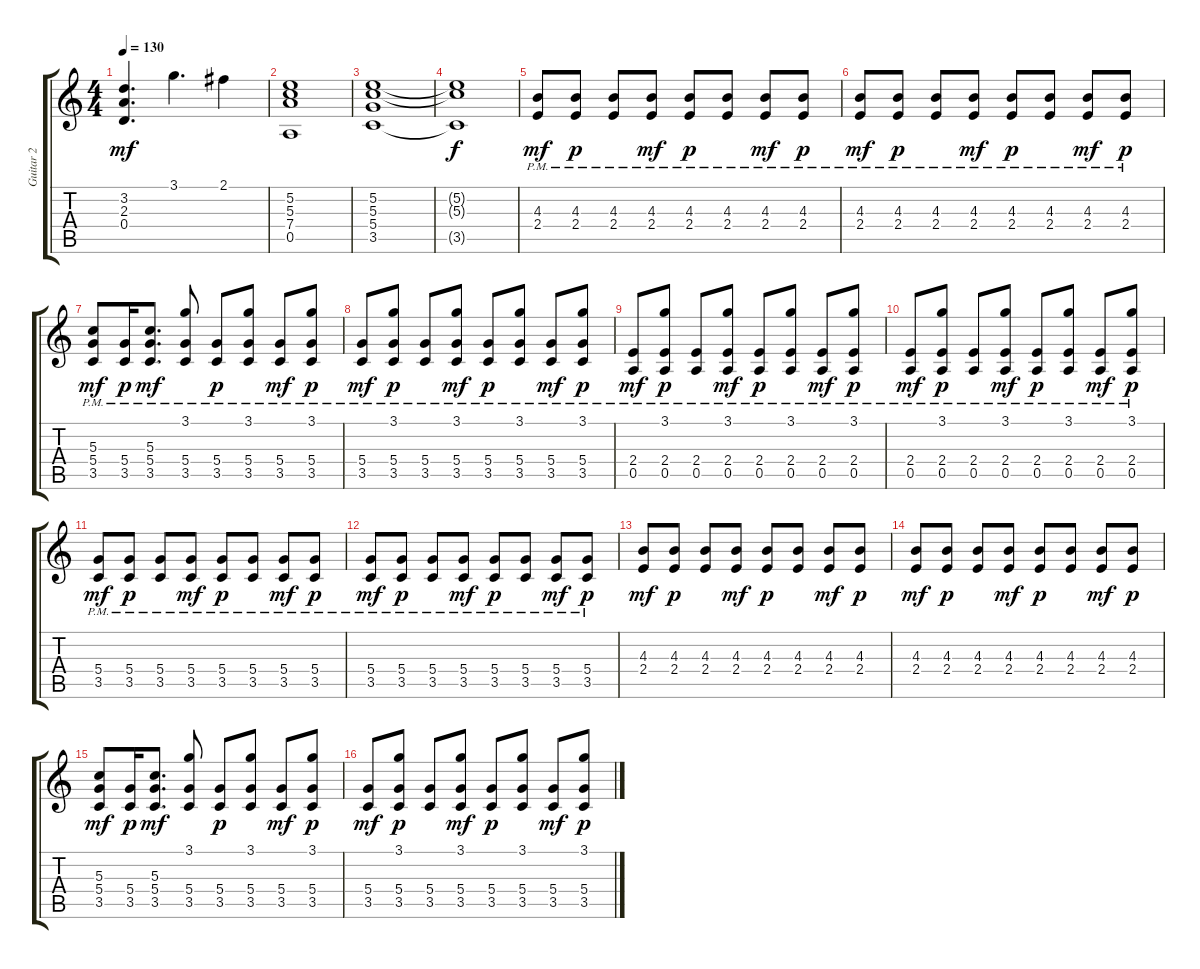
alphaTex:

\track ("Guitar 2" "Guitar 2") {instrument overdrivenguitar}
\staff {score tabs}
\tuning (E4 B3 G3 D3 A2 E2) {hide}
\ts (4 4)
\tempo 130
\clef g2
\ks c
(3.2 2.3 0.4).4{d dy mf} 3.1.4{d} 2.1.4 |
(5.2 5.3 7.4 0.5).1 |
(5.2 5.3 5.4 3.5).1 |
(5.2{t} 5.3{t} 3.5{t}).1{dy f} |
(4.3{pm} 2.4{pm}).8{dy mf} (4.3{pm} 2.4{pm}).8{dy p} (4.3{pm} 2.4{pm}).8 (4.3{pm} 2.4{pm}).8{dy mf} (4.3{pm} 2.4{pm}).8{dy p} (4.3{pm} 2.4{pm}).8 (4.3{pm} 2.4{pm}).8{dy mf} (4.3{pm} 2.4{pm}).8{dy p} |
(4.3{pm} 2.4{pm}).8{dy mf} (4.3{pm} 2.4{pm}).8{dy p} (4.3{pm} 2.4{pm}).8 (4.3{pm} 2.4{pm}).8{dy mf} (4.3{pm} 2.4{pm}).8{dy p} (4.3{pm} 2.4{pm}).8 (4.3{pm} 2.4{pm}).8{dy mf} (4.3{pm} 2.4{pm}).8{dy p} |
(5.3{pm} 5.4{pm} 3.5{pm}).8{dy mf} (5.4{pm} 3.5{pm}).16{dy p} (5.3{pm} 5.4{pm} 3.5{pm}).8{d dy mf} (3.1{pm} 5.4{pm} 3.5{pm}).8 (5.4{pm} 3.5{pm}).8{dy p} (3.1{pm} 5.4{pm} 3.5{pm}).8 (5.4{pm} 3.5{pm}).8{dy mf} (3.1{pm} 5.4{pm} 3.5{pm}).8{dy p} |
(5.4{pm} 3.5{pm}).8{dy mf} (3.1{pm} 5.4{pm} 3.5{pm}).8{dy p} (5.4{pm} 3.5{pm}).8 (3.1{pm} 5.4{pm} 3.5{pm}).8{dy mf} (5.4{pm} 3.5{pm}).8{dy p} (3.1{pm} 5.4{pm} 3.5{pm}).8 (5.4{pm} 3.5{pm}).8{dy mf} (3.1{pm} 5.4{pm} 3.5{pm}).8{dy p} |
(2.4{pm} 0.5{pm}).8{dy mf} (3.1{pm} 2.4{pm} 0.5{pm}).8{dy p} (2.4{pm} 0.5{pm}).8 (3.1{pm} 2.4{pm} 0.5{pm}).8{dy mf} (2.4{pm} 0.5{pm}).8{dy p} (3.1{pm} 2.4{pm} 0.5{pm}).8 (2.4{pm} 0.5{pm}).8{dy mf} (3.1{pm} 2.4{pm} 0.5{pm}).8{dy p} |
(2.4{pm} 0.5{pm}).8{dy mf} (3.1{pm} 2.4{pm} 0.5{pm}).8{dy p} (2.4{pm} 0.5{pm}).8 (3.1{pm} 2.4{pm} 0.5{pm}).8{dy mf} (2.4{pm} 0.5{pm}).8{dy p} (3.1{pm} 2.4{pm} 0.5{pm}).8 (2.4{pm} 0.5{pm}).8{dy mf} (3.1{pm} 2.4{pm} 0.5{pm}).8{dy p} |
(5.4{pm} 3.5{pm}).8{dy mf} (5.4{pm} 3.5{pm}).8{dy p} (5.4{pm} 3.5{pm}).8 (5.4{pm} 3.5{pm}).8{dy mf} (5.4{pm} 3.5{pm}).8{dy p} (5.4{pm} 3.5{pm}).8 (5.4{pm} 3.5{pm}).8{dy mf} (5.4{pm} 3.5{pm}).8{dy p} |
(5.4{pm} 3.5{pm}).8{dy mf} (5.4{pm} 3.5{pm}).8{dy p} (5.4{pm} 3.5{pm}).8 (5.4{pm} 3.5{pm}).8{dy mf} (5.4{pm} 3.5{pm}).8{dy p} (5.4{pm} 3.5{pm}).8 (5.4{pm} 3.5{pm}).8{dy mf} (5.4{pm} 3.5{pm}).8{dy p} |
(4.3 2.4).8{dy mf} (4.3 2.4).8{dy p} (4.3 2.4).8 (4.3 2.4).8{dy mf} (4.3 2.4).8{dy p} (4.3 2.4).8 (4.3 2.4).8{dy mf} (4.3 2.4).8{dy p} |
(4.3 2.4).8{dy mf} (4.3 2.4).8{dy p} (4.3 2.4).8 (4.3 2.4).8{dy mf} (4.3 2.4).8{dy p} (4.3 2.4).8 (4.3 2.4).8{dy mf} (4.3 2.4).8{dy p} |
(5.3 5.4 3.5).8{dy mf} (5.4 3.5).16{dy p} (5.3 5.4 3.5).8{d dy mf} (3.1 5.4 3.5).8 (5.4 3.5).8{dy p} (3.1 5.4 3.5).8 (5.4 3.5).8{dy mf} (3.1 5.4 3.5).8{dy p} |
(5.4 3.5).8{dy mf} (3.1 5.4 3.5).8{dy p} (5.4 3.5).8 (3.1 5.4 3.5).8{dy mf} (5.4 3.5).8{dy p} (3.1 5.4 3.5).8 (5.4 3.5).8{dy mf} (3.1 5.4 3.5).8{dy p}
